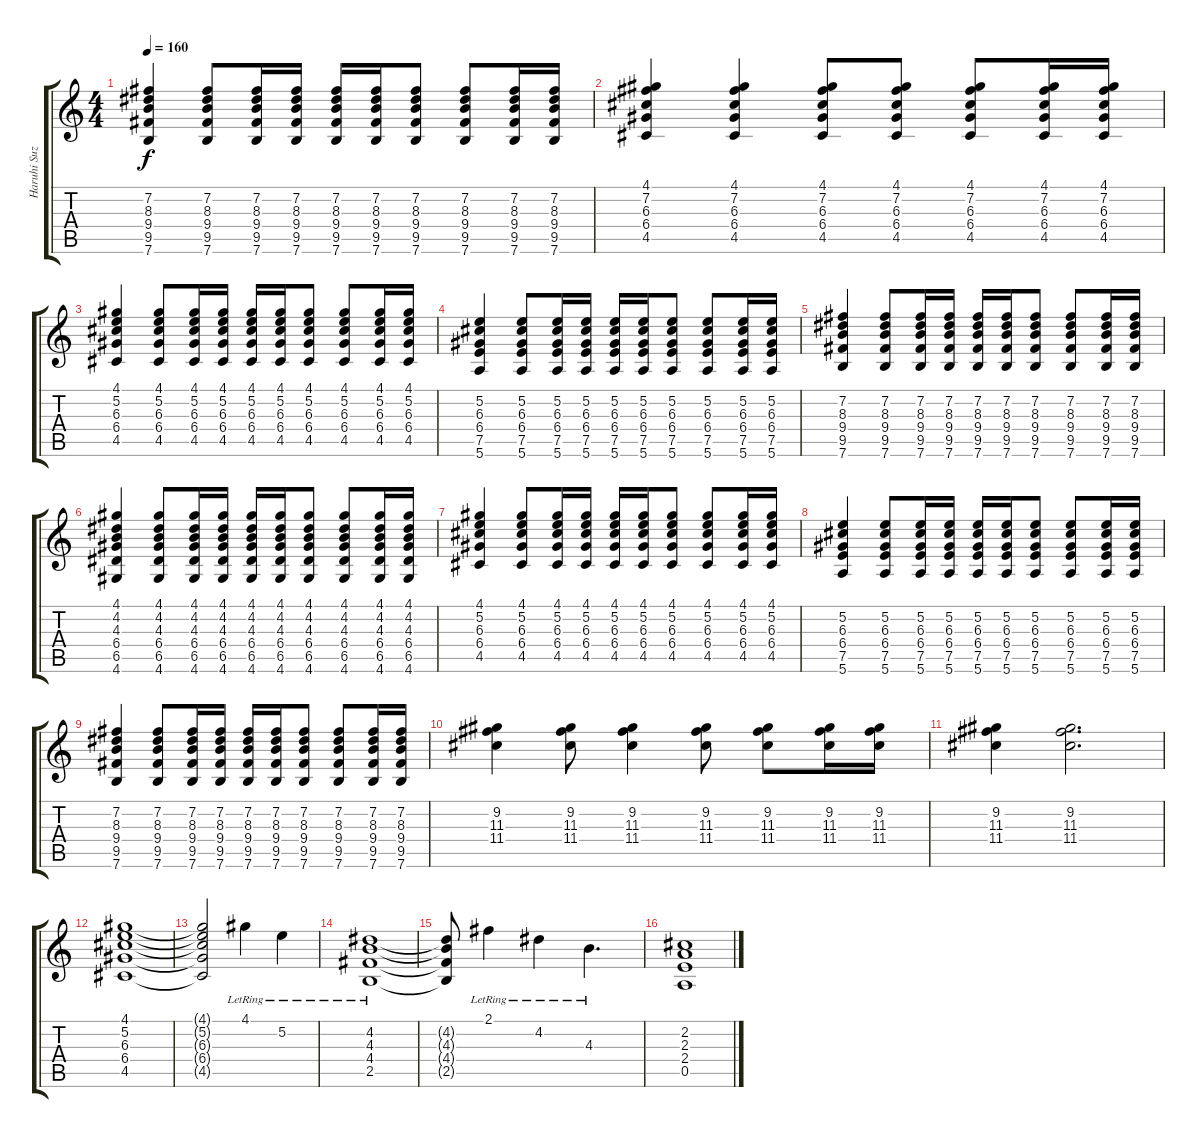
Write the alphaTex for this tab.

\track ("Haruhi Suzumiya (Rhythm Guitar)" "Haruhi Suz") {instrument overdrivenguitar}
\staff {score tabs}
\tuning (E4 B3 G3 D3 A2 E2) {hide}
\ts (4 4)
\tempo 160
\clef g2
\ks c
(7.2 8.3 9.4 9.5 7.6).4{dy f} (7.2 8.3 9.4 9.5 7.6).8 (7.2 8.3 9.4 9.5 7.6).16 (7.2 8.3 9.4 9.5 7.6).16 (7.2 8.3 9.4 9.5 7.6).16 (7.2 8.3 9.4 9.5 7.6).16 (7.2 8.3 9.4 9.5 7.6).8 (7.2 8.3 9.4 9.5 7.6).8 (7.2 8.3 9.4 9.5 7.6).16 (7.2 8.3 9.4 9.5 7.6).16 |
(4.1 7.2 6.3 6.4 4.5).4 (4.1 7.2 6.3 6.4 4.5).4 (4.1 7.2 6.3 6.4 4.5).8 (4.1 7.2 6.3 6.4 4.5).8 (4.1 7.2 6.3 6.4 4.5).8 (4.1 7.2 6.3 6.4 4.5).16 (4.1 7.2 6.3 6.4 4.5).16 |
(4.1 5.2 6.3 6.4 4.5).4 (4.1 5.2 6.3 6.4 4.5).8 (4.1 5.2 6.3 6.4 4.5).16 (4.1 5.2 6.3 6.4 4.5).16 (4.1 5.2 6.3 6.4 4.5).16 (4.1 5.2 6.3 6.4 4.5).16 (4.1 5.2 6.3 6.4 4.5).8 (4.1 5.2 6.3 6.4 4.5).8 (4.1 5.2 6.3 6.4 4.5).16 (4.1 5.2 6.3 6.4 4.5).16 |
(5.2 6.3 6.4 7.5 5.6).4 (5.2 6.3 6.4 7.5 5.6).8 (5.2 6.3 6.4 7.5 5.6).16 (5.2 6.3 6.4 7.5 5.6).16 (5.2 6.3 6.4 7.5 5.6).16 (5.2 6.3 6.4 7.5 5.6).16 (5.2 6.3 6.4 7.5 5.6).8 (5.2 6.3 6.4 7.5 5.6).8 (5.2 6.3 6.4 7.5 5.6).16 (5.2 6.3 6.4 7.5 5.6).16 |
(7.2 8.3 9.4 9.5 7.6).4 (7.2 8.3 9.4 9.5 7.6).8 (7.2 8.3 9.4 9.5 7.6).16 (7.2 8.3 9.4 9.5 7.6).16 (7.2 8.3 9.4 9.5 7.6).16 (7.2 8.3 9.4 9.5 7.6).16 (7.2 8.3 9.4 9.5 7.6).8 (7.2 8.3 9.4 9.5 7.6).8 (7.2 8.3 9.4 9.5 7.6).16 (7.2 8.3 9.4 9.5 7.6).16 |
(4.1 4.2 4.3 6.4 6.5 4.6).4 (4.1 4.2 4.3 6.4 6.5 4.6).8 (4.1 4.2 4.3 6.4 6.5 4.6).16 (4.1 4.2 4.3 6.4 6.5 4.6).16 (4.1 4.2 4.3 6.4 6.5 4.6).16 (4.1 4.2 4.3 6.4 6.5 4.6).16 (4.1 4.2 4.3 6.4 6.5 4.6).8 (4.1 4.2 4.3 6.4 6.5 4.6).8 (4.1 4.2 4.3 6.4 6.5 4.6).16 (4.1 4.2 4.3 6.4 6.5 4.6).16 |
(4.1 5.2 6.3 6.4 4.5).4 (4.1 5.2 6.3 6.4 4.5).8 (4.1 5.2 6.3 6.4 4.5).16 (4.1 5.2 6.3 6.4 4.5).16 (4.1 5.2 6.3 6.4 4.5).16 (4.1 5.2 6.3 6.4 4.5).16 (4.1 5.2 6.3 6.4 4.5).8 (4.1 5.2 6.3 6.4 4.5).8 (4.1 5.2 6.3 6.4 4.5).16 (4.1 5.2 6.3 6.4 4.5).16 |
(5.2 6.3 6.4 7.5 5.6).4 (5.2 6.3 6.4 7.5 5.6).8 (5.2 6.3 6.4 7.5 5.6).16 (5.2 6.3 6.4 7.5 5.6).16 (5.2 6.3 6.4 7.5 5.6).16 (5.2 6.3 6.4 7.5 5.6).16 (5.2 6.3 6.4 7.5 5.6).8 (5.2 6.3 6.4 7.5 5.6).8 (5.2 6.3 6.4 7.5 5.6).16 (5.2 6.3 6.4 7.5 5.6).16 |
(7.2 8.3 9.4 9.5 7.6).4 (7.2 8.3 9.4 9.5 7.6).8 (7.2 8.3 9.4 9.5 7.6).16 (7.2 8.3 9.4 9.5 7.6).16 (7.2 8.3 9.4 9.5 7.6).16 (7.2 8.3 9.4 9.5 7.6).16 (7.2 8.3 9.4 9.5 7.6).8 (7.2 8.3 9.4 9.5 7.6).8 (7.2 8.3 9.4 9.5 7.6).16 (7.2 8.3 9.4 9.5 7.6).16 |
(9.2 11.3 11.4).4 (9.2 11.3 11.4).8 (9.2 11.3 11.4).4 (9.2 11.3 11.4).8 (9.2 11.3 11.4).8 (9.2 11.3 11.4).16 (9.2 11.3 11.4).16 |
(9.2 11.3 11.4).4 (9.2 11.3 11.4).2{d} |
(4.1 5.2 6.3 6.4 4.5).1 |
(4.1{t} 5.2{t} 6.3{t} 6.4{t} 4.5{t}).2 4.1{lr}.4 5.2{lr}.4 |
(4.2{lr} 4.3{lr} 4.4{lr} 2.5{lr}).1 |
(4.2{t} 4.3{t} 4.4{t} 2.5{t}).8 2.1{lr}.4 4.2{lr}.4 4.3{lr}.4{d} |
(2.2 2.3 2.4 0.5).1
